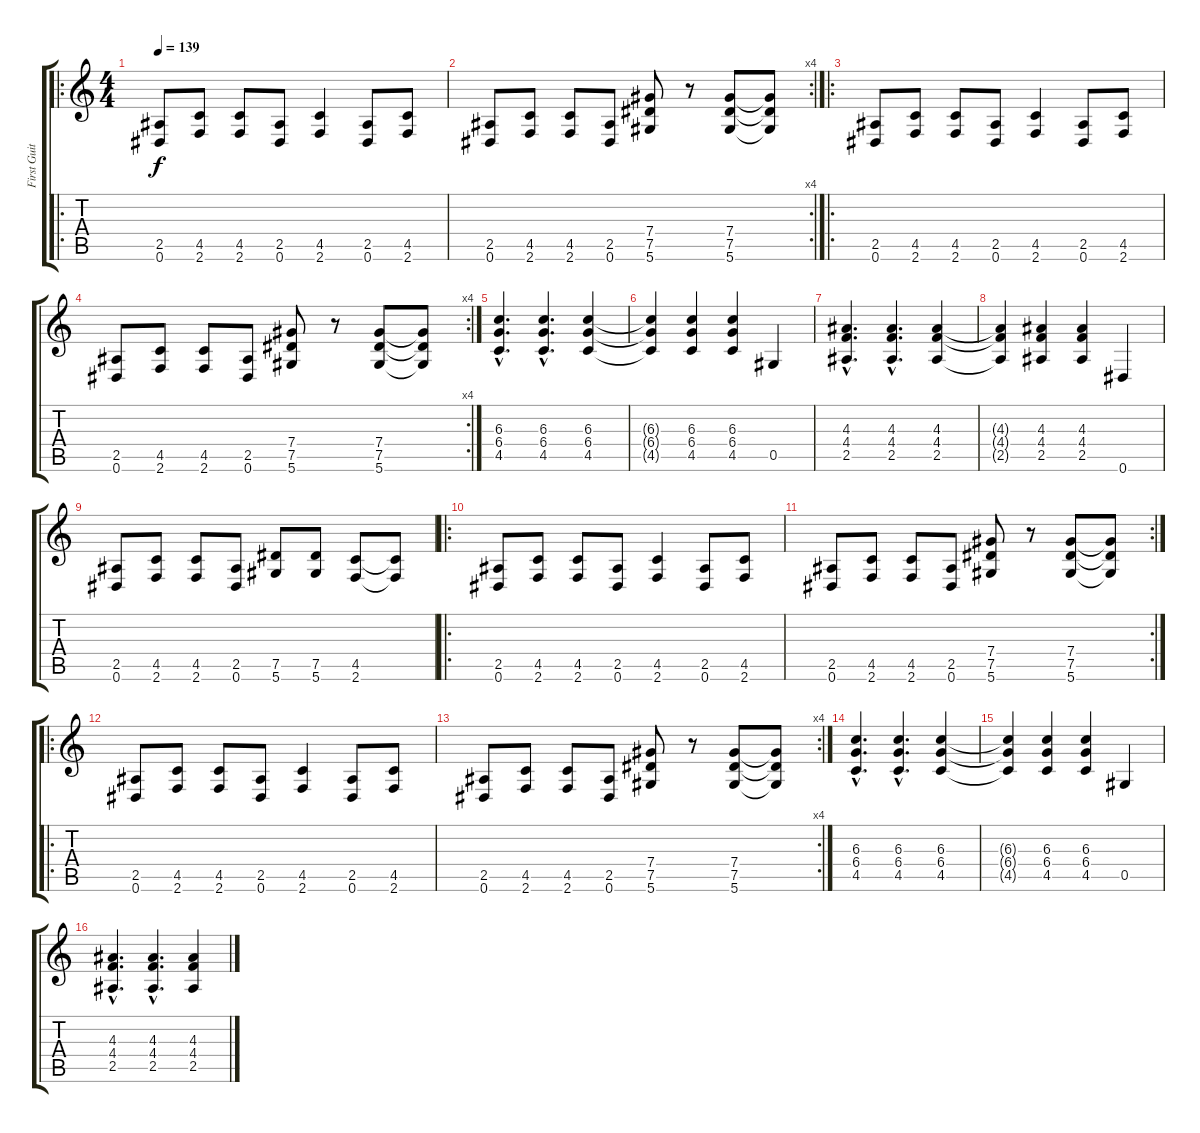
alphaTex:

\track ("First Guitar" "First Guit") {instrument distortionguitar}
\staff {score tabs}
\tuning (Eb4 Bb3 Gb3 Db3 Ab2 Eb2) {hide}
\ro
\ts (4 4)
\tempo 139
\clef g2
\ks c
(2.5 0.6).8{dy f instrument distortionguitar} (4.5 2.6).8 (4.5 2.6).8 (2.5 0.6).8 (4.5 2.6).4 (2.5 0.6).8 (4.5 2.6).8 |
\rc 4
(2.5 0.6).8 (4.5 2.6).8 (4.5 2.6).8 (2.5 0.6).8 (7.4 7.5 5.6).8 r.8 (7.4 7.5 5.6).8 (7.4{t} 7.5{t} 5.6{t}).8 |
\ro
(2.5 0.6).8{instrument electricguitarmuted} (4.5 2.6).8 (4.5 2.6).8 (2.5 0.6).8 (4.5 2.6).4 (2.5 0.6).8 (4.5 2.6).8 |
\rc 4
(2.5 0.6).8 (4.5 2.6).8 (4.5 2.6).8 (2.5 0.6).8 (7.4 7.5 5.6).8{instrument distortionguitar} r.8 (7.4 7.5 5.6).8 (7.4{t} 7.5{t} 5.6{t}).8 |
(6.3{hac} 6.4{hac} 4.5{hac}).4{d} (6.3{hac} 6.4{hac} 4.5{hac}).4{d} (6.3 6.4 4.5).4 |
(6.3{t} 6.4{t} 4.5{t}).4 (6.3 6.4 4.5).4 (6.3 6.4 4.5).4 0.5.4 |
(4.3{hac} 4.4{hac} 2.5{hac}).4{d} (4.3{hac} 4.4{hac} 2.5{hac}).4{d} (4.3 4.4 2.5).4 |
(4.3{t} 4.4{t} 2.5{t}).4 (4.3 4.4 2.5).4 (4.3 4.4 2.5).4 0.6.4 |
(2.5 0.6).8 (4.5 2.6).8 (4.5 2.6).8 (2.5 0.6).8 (7.5 5.6).8 (7.5 5.6).8 (4.5 2.6).8 (4.5{t} 2.6{t}).8 |
\ro
(2.5 0.6).8 (4.5 2.6).8 (4.5 2.6).8 (2.5 0.6).8 (4.5 2.6).4 (2.5 0.6).8 (4.5 2.6).8 |
\rc 2
(2.5 0.6).8 (4.5 2.6).8 (4.5 2.6).8 (2.5 0.6).8 (7.4 7.5 5.6).8 r.8 (7.4 7.5 5.6).8 (7.4{t} 7.5{t} 5.6{t}).8 |
\ro
(2.5 0.6).8{instrument electricguitarmuted} (4.5 2.6).8 (4.5 2.6).8 (2.5 0.6).8 (4.5 2.6).4 (2.5 0.6).8 (4.5 2.6).8 |
\rc 4
(2.5 0.6).8 (4.5 2.6).8 (4.5 2.6).8 (2.5 0.6).8 (7.4 7.5 5.6).8{instrument distortionguitar} r.8 (7.4 7.5 5.6).8 (7.4{t} 7.5{t} 5.6{t}).8 |
(6.3{hac} 6.4{hac} 4.5{hac}).4{d} (6.3{hac} 6.4{hac} 4.5{hac}).4{d} (6.3 6.4 4.5).4 |
(6.3{t} 6.4{t} 4.5{t}).4 (6.3 6.4 4.5).4 (6.3 6.4 4.5).4 0.5.4 |
(4.3{hac} 4.4{hac} 2.5{hac}).4{d} (4.3{hac} 4.4{hac} 2.5{hac}).4{d} (4.3 4.4 2.5).4
